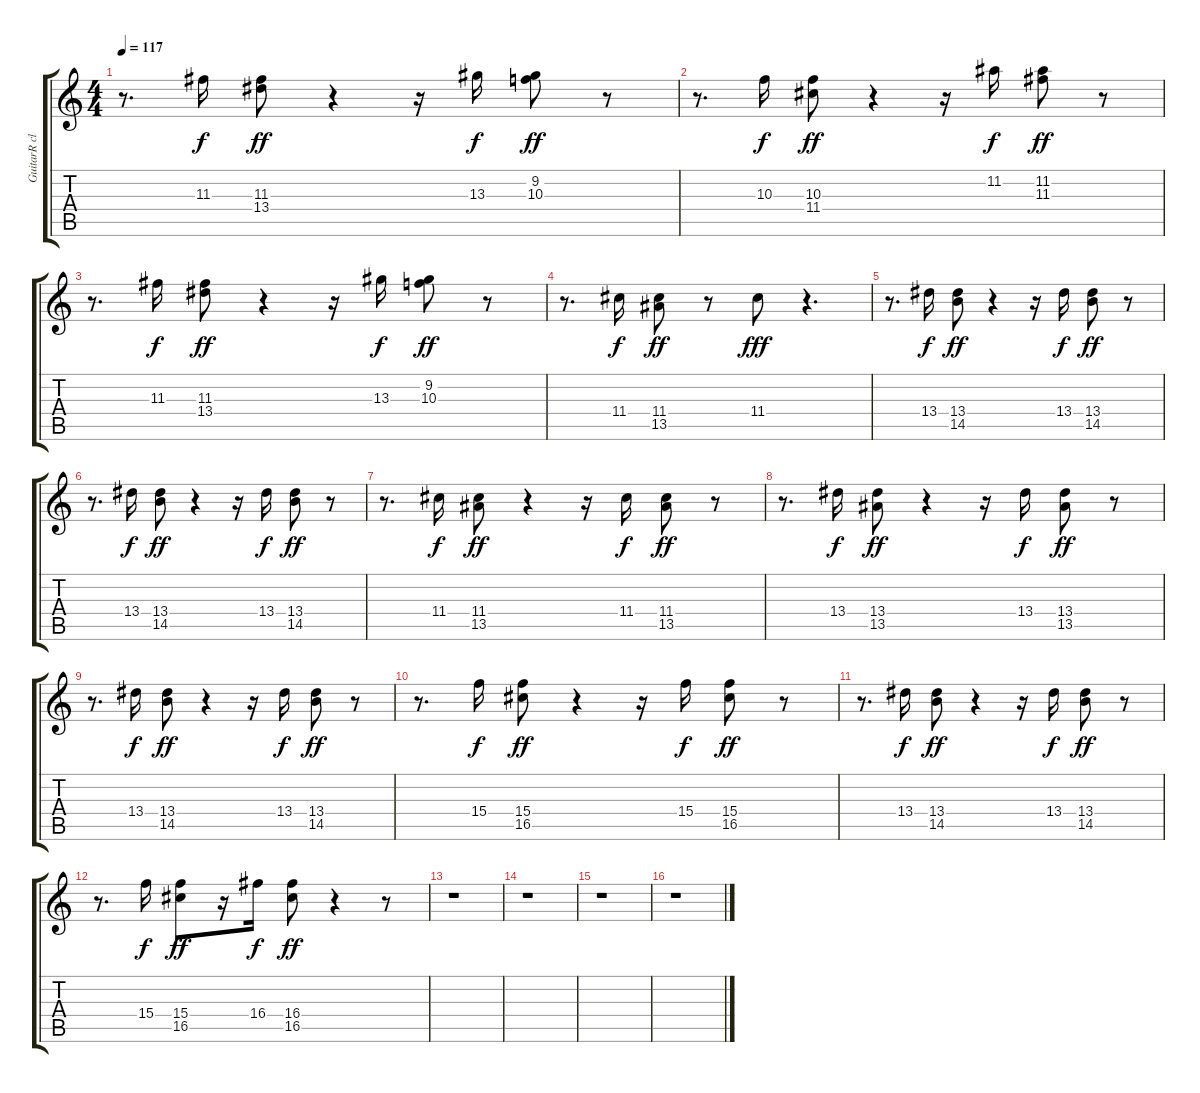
\track ("GuitarR clean " "GuitarR cl") {instrument electricguitarclean}
\staff {score tabs}
\tuning (E4 B3 G3 D3 A2 E2) {hide}
\ts (4 4)
\tempo 117
\clef g2
\ks c
r.8{d dy ff} 11.3.16{dy f} (11.3 13.4).8{dy ff} r.4 r.16 13.3.16{dy f} (9.2 10.3).8{dy ff} r.8 |
r.8{d} 10.3.16{dy f} (10.3 11.4).8{dy ff} r.4 r.16 11.2.16{dy f} (11.2 11.3).8{dy ff} r.8 |
r.8{d} 11.3.16{dy f} (11.3 13.4).8{dy ff} r.4 r.16 13.3.16{dy f} (9.2 10.3).8{dy ff} r.8 |
r.8{d} 11.4.16{dy f} (11.4 13.5).8{dy ff} r.8 11.4.8{dy fff} r.4{d} |
r.8{d} 13.4.16{dy f} (13.4 14.5).8{dy ff} r.4 r.16 13.4.16{dy f} (13.4 14.5).8{dy ff} r.8 |
r.8{d} 13.4.16{dy f} (13.4 14.5).8{dy ff} r.4 r.16 13.4.16{dy f} (13.4 14.5).8{dy ff} r.8 |
r.8{d} 11.4.16{dy f} (11.4 13.5).8{dy ff} r.4 r.16 11.4.16{dy f} (11.4 13.5).8{dy ff} r.8 |
r.8{d} 13.4.16{dy f} (13.4 13.5).8{dy ff} r.4 r.16 13.4.16{dy f} (13.4 13.5).8{dy ff} r.8 |
r.8{d} 13.4.16{dy f} (13.4 14.5).8{dy ff} r.4 r.16 13.4.16{dy f} (13.4 14.5).8{dy ff} r.8 |
r.8{d} 15.4.16{dy f} (15.4 16.5).8{dy ff} r.4 r.16 15.4.16{dy f} (15.4 16.5).8{dy ff} r.8 |
r.8{d} 13.4.16{dy f} (13.4 14.5).8{dy ff} r.4 r.16 13.4.16{dy f} (13.4 14.5).8{dy ff} r.8 |
r.8{d} 15.4.16{dy f} (15.4 16.5).8{dy ff} r.16 16.4.16{dy f} (16.4 16.5).8{dy ff} r.4 r.8 |
r.1 |
r.1 |
r.1 |
r.1
